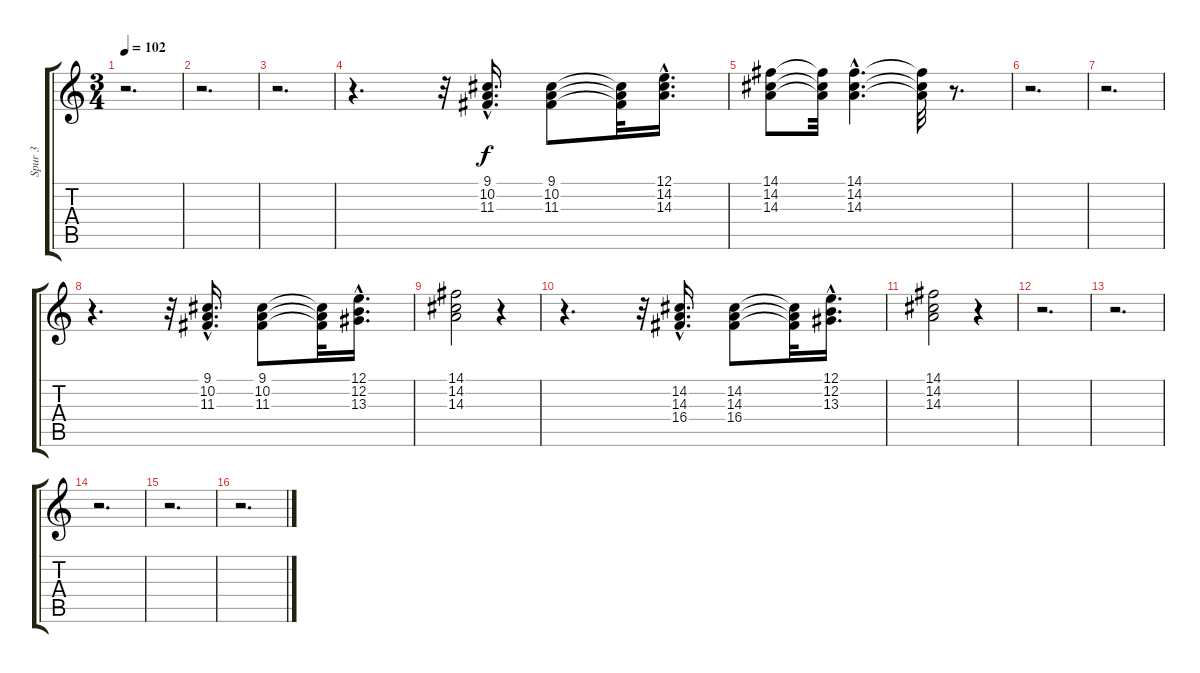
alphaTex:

\track ("Spur 3" "Spur 3") {instrument lead6voice}
\staff {score tabs}
\tuning (E4 B3 G3 D3 A2 E2) {hide}
\ts (3 4)
\tempo 102
\clef g2
\ks c
r.2{d dy f instrument lead6voice} |
r.2{d} |
r.2{d} |
r.4{d} r.32 (9.1{hac} 10.2{hac} 11.3{hac}).16{d} (9.1 10.2 11.3).8 (9.1{t} 10.2{t} 11.3{t}).32 (12.1{hac} 14.2{hac} 14.3{hac}).16{d} |
(14.1 14.2 14.3).8 (14.1{t} 14.2{t} 14.3{t}).32 (14.1{hac} 14.2{hac} 14.3{hac}).4{d} (14.1{t} 14.2{t} 14.3{t}).32 r.8{d} |
r.2{d} |
r.2{d} |
r.4{d} r.32 (9.1{hac} 10.2{hac} 11.3{hac}).16{d} (9.1 10.2 11.3).8 (9.1{t} 10.2{t} 11.3{t}).32 (12.1{hac} 12.2{hac} 13.3{hac}).16{d} |
(14.1 14.2 14.3).2 r.4 |
r.4{d} r.32 (14.2{hac} 14.3{hac} 16.4{hac}).16{d} (14.2 14.3 16.4).8 (14.2{t} 14.3{t} 16.4{t}).32 (12.1{hac} 12.2{hac} 13.3{hac}).16{d} |
(14.1 14.2 14.3).2 r.4 |
r.2{d} |
r.2{d} |
r.2{d} |
r.2{d} |
r.2{d}
